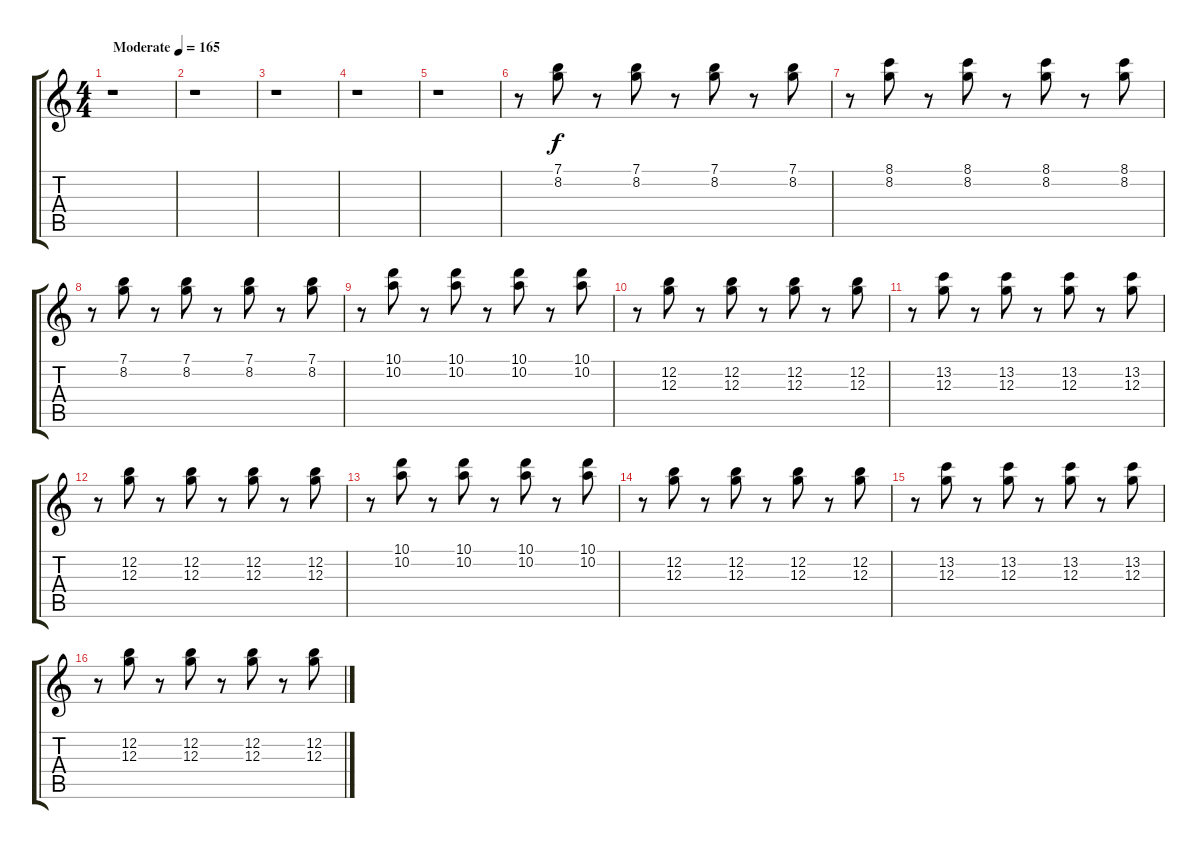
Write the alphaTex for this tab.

\track "" {instrument electricguitarclean}
\staff {score tabs}
\tuning (E4 B3 G3 D3 A2 E2) {hide}
\ts (4 4)
\tempo (165 "Moderate")
\clef g2
\ks c
r.1{dy f instrument electricguitarclean} |
r.1 |
r.1 |
r.1 |
r.1 |
r.8 (7.1 8.2).8 r.8 (7.1 8.2).8 r.8 (7.1 8.2).8 r.8 (7.1 8.2).8 |
r.8 (8.1 8.2).8 r.8 (8.1 8.2).8 r.8 (8.1 8.2).8 r.8 (8.1 8.2).8 |
r.8 (7.1 8.2).8 r.8 (7.1 8.2).8 r.8 (7.1 8.2).8 r.8 (7.1 8.2).8 |
r.8 (10.1 10.2).8 r.8 (10.1 10.2).8 r.8 (10.1 10.2).8 r.8 (10.1 10.2).8 |
r.8 (12.2 12.3).8 r.8 (12.2 12.3).8 r.8 (12.2 12.3).8 r.8 (12.2 12.3).8 |
r.8 (13.2 12.3).8 r.8 (13.2 12.3).8 r.8 (13.2 12.3).8 r.8 (13.2 12.3).8 |
r.8 (12.2 12.3).8 r.8 (12.2 12.3).8 r.8 (12.2 12.3).8 r.8 (12.2 12.3).8 |
r.8 (10.1 10.2).8 r.8 (10.1 10.2).8 r.8 (10.1 10.2).8 r.8 (10.1 10.2).8 |
r.8 (12.2 12.3).8 r.8 (12.2 12.3).8 r.8 (12.2 12.3).8 r.8 (12.2 12.3).8 |
r.8 (13.2 12.3).8 r.8 (13.2 12.3).8 r.8 (13.2 12.3).8 r.8 (13.2 12.3).8 |
r.8 (12.2 12.3).8 r.8 (12.2 12.3).8 r.8 (12.2 12.3).8 r.8 (12.2 12.3).8
